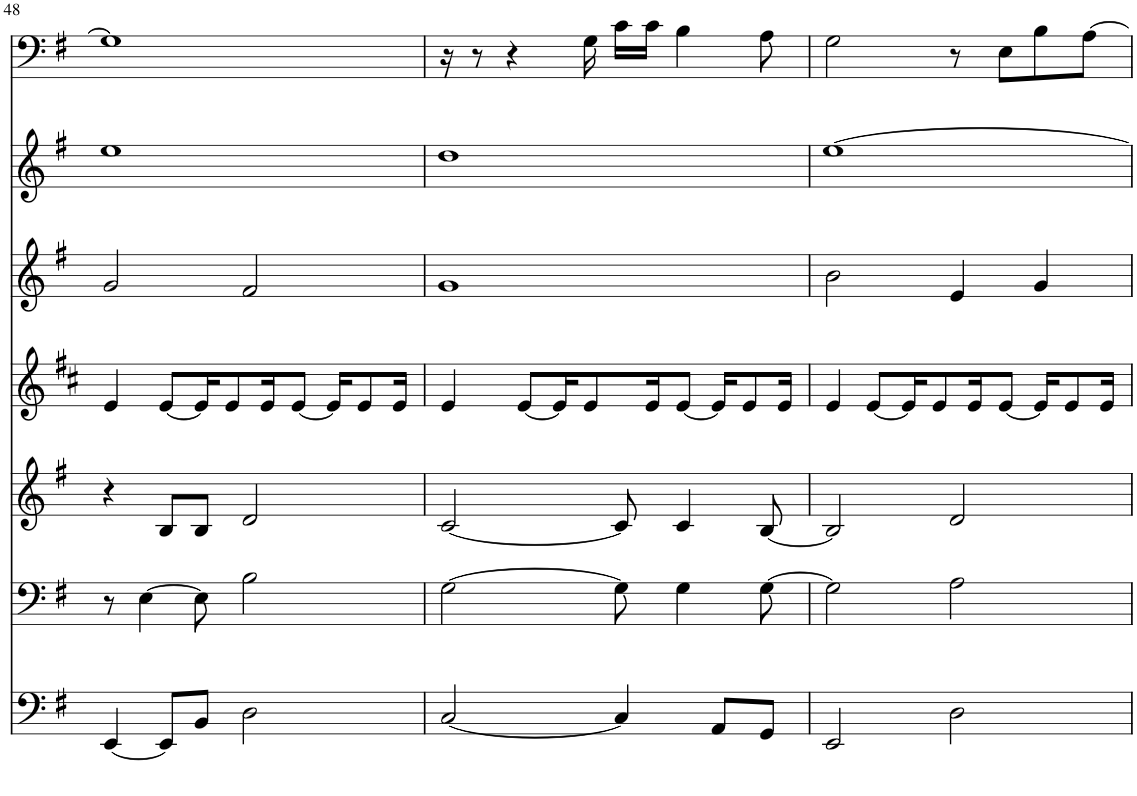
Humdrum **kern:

**kern	**kern	**kern	**kern	**kern	**kern	**kern
*part7	*part6	*part5	*part4	*part3	*part2	*part1
*staff7	*staff6	*staff5	*staff4	*staff3	*staff2	*staff1
*I"Piano	*I"Piano	*I"Piano	*I"Piano	*I"Piano	*I"Piano	*I"Piano
*I'Pno	*I'Pno	*I'Pno	*I'Pno	*I'Pno	*I'Pno	*I'Pno
!!LO:PB:g=z
*clefF4	*clefF4	*clefG2	*clefG2	*clefG2	*clefG2	*clefF4
*k[f#]	*k[f#]	*k[f#]	*k[f#c#]	*k[f#]	*k[f#]	*k[f#]
*M4/4	*M4/4	*M4/4	*M4/4	*M4/4	*M4/4	*M4/4
=48	=48	=48	=48	=48	=48	=48
[4EE/	8r	4r	4e/	2g/	1ee	1G]
.	[4E\	.	.	.	.	.
8EE/L]	.	8B/L	[8e/L	.	.	.
8BB/J	8E\]	8B/J	16e/K]	.	.	.
.	.	.	8e/	.	.	.
2D\	2B\	2d/	.	2f#/	.	.
.	.	.	16e/K	.	.	.
.	.	.	[8e/J	.	.	.
.	.	.	16e/KL]	.	.	.
.	.	.	8e/	.	.	.
.	.	.	16e/Jk	.	.	.
=49	=49	=49	=49	=49	=49	=49
[2C/	[2G\	[2c/	4e/	1g	1dd	16r
.	.	.	.	.	.	8r
.	.	.	.	.	.	4r
.	.	.	[8e/L	.	.	.
.	.	.	16e/K]	.	.	.
.	.	.	8e/	.	.	16G\
4C/]	8G\]	8c/]	.	.	.	16c\LL
.	.	.	16e/K	.	.	16c\JJ
.	4G\	4c/	[8e/J	.	.	4B\
8AA/L	.	.	16e/KL]	.	.	.
.	.	.	8e/	.	.	.
8GG/J	[8G\	[8B/	.	.	.	8A\
.	.	.	16e/Jk	.	.	.
=50	=50	=50	=50	=50	=50	=50
2EE/	2G\]	2B/]	4e/	2b\	[1ee	2G\
.	.	.	[8e/L	.	.	.
.	.	.	16e/K]	.	.	.
.	.	.	8e/	.	.	.
2D\	2A\	2d/	.	4e/	.	8r
.	.	.	16e/K	.	.	.
.	.	.	[8e/J	.	.	8E\L
.	.	.	16e/KL]	4g/	.	8B\
.	.	.	8e/	.	.	.
.	.	.	.	.	.	[8A\J
.	.	.	16e/Jk	.	.	.
=	=	=	=	=	=	=
*-	*-	*-	*-	*-	*-	*-
